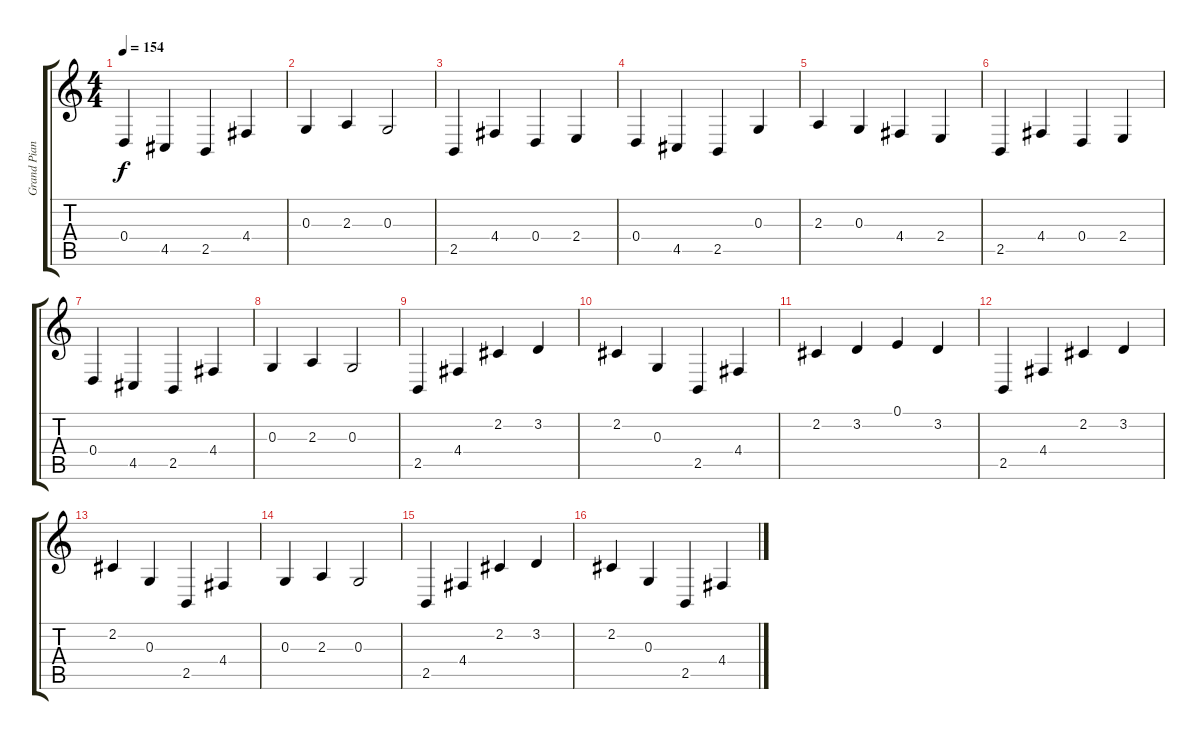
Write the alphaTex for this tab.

\track ("Grand Piano" "Grand Pian") {instrument acousticgrandpiano}
\staff {score tabs}
\tuning (E4 B3 G3 D3 A2 E2) {hide}
\ts (4 4)
\tempo 154
\clef g2
\ks c
0.4.4{dy f} 4.5.4 2.5.4 4.4.4 |
0.3.4 2.3.4 0.3.2 |
2.5.4 4.4.4 0.4.4 2.4.4 |
0.4.4 4.5.4 2.5.4 0.3.4 |
2.3.4 0.3.4 4.4.4 2.4.4 |
2.5.4 4.4.4 0.4.4 2.4.4 |
0.4.4 4.5.4 2.5.4 4.4.4 |
0.3.4 2.3.4 0.3.2 |
2.5.4 4.4.4 2.2.4 3.2.4 |
2.2.4 0.3.4 2.5.4 4.4.4 |
2.2.4 3.2.4 0.1.4 3.2.4 |
2.5.4 4.4.4 2.2.4 3.2.4 |
2.2.4 0.3.4 2.5.4 4.4.4 |
0.3.4 2.3.4 0.3.2 |
2.5.4 4.4.4 2.2.4 3.2.4 |
2.2.4 0.3.4 2.5.4 4.4.4
